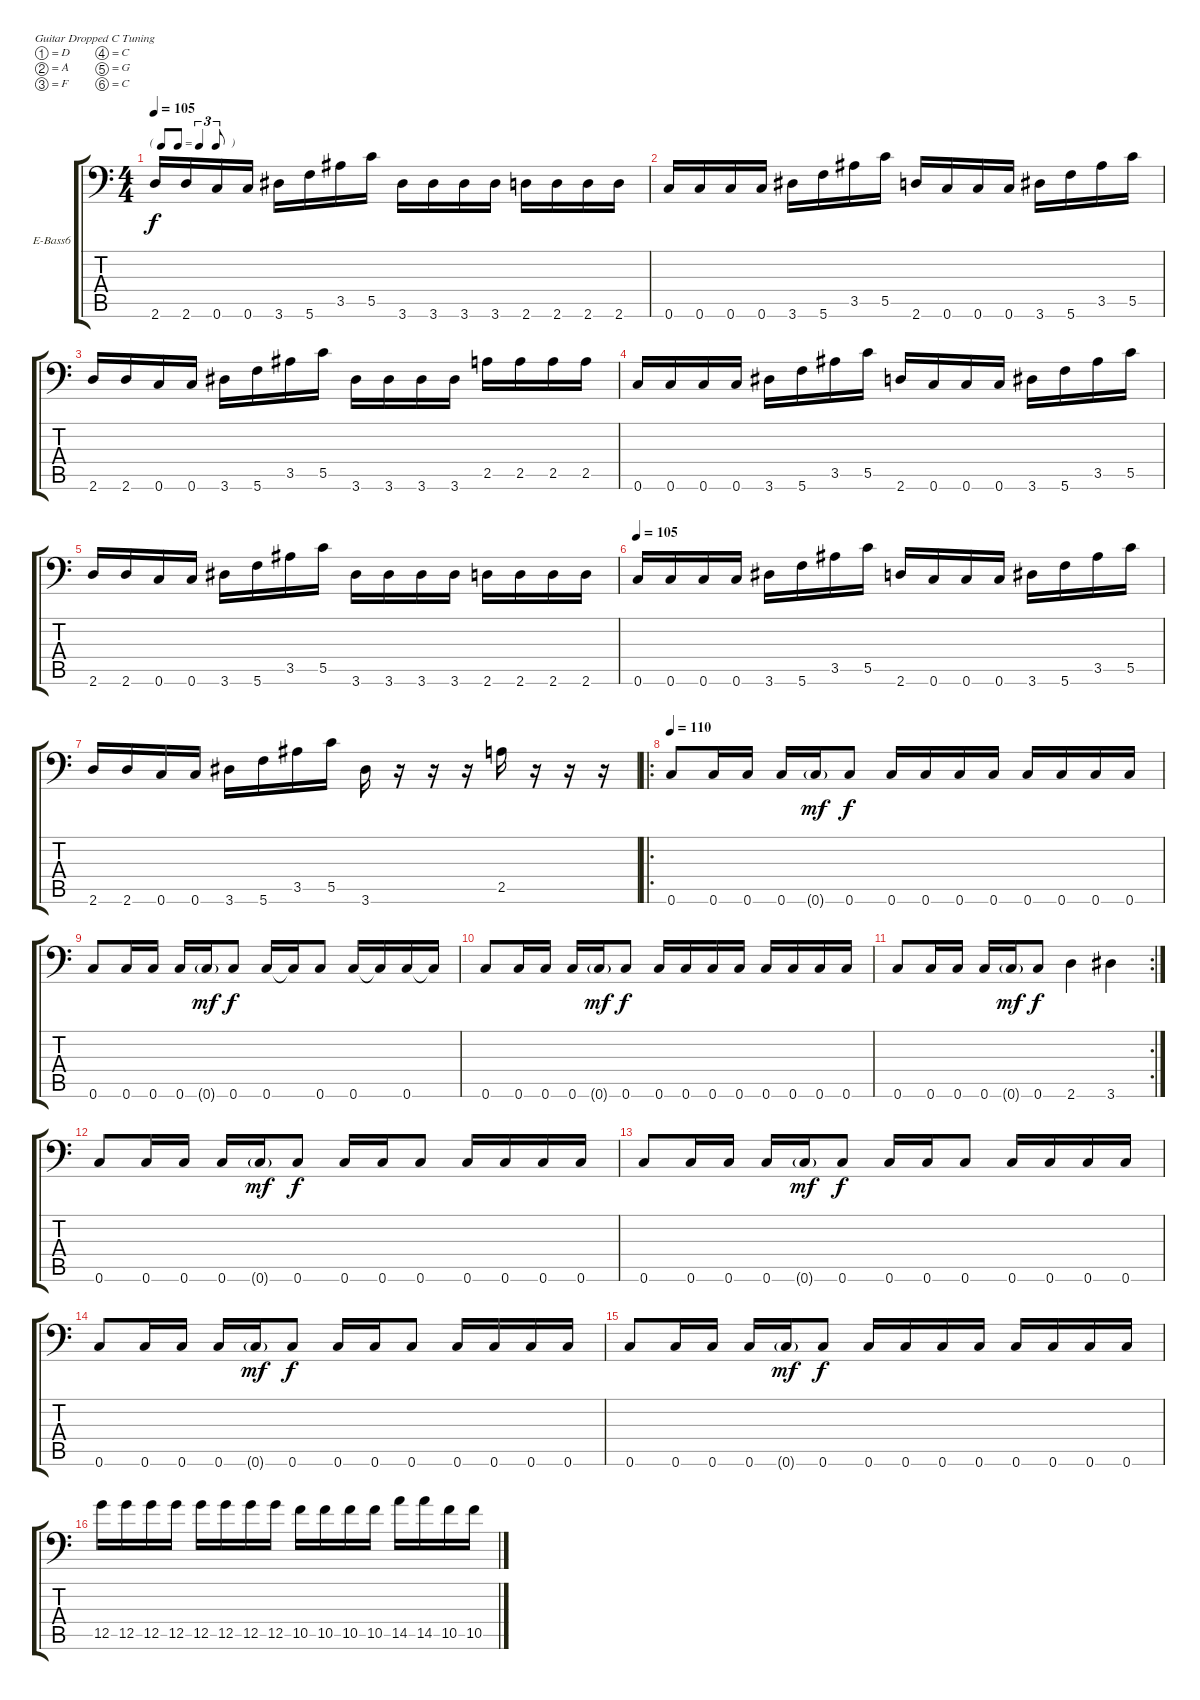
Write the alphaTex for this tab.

\bracketExtendMode groupsimilarinstruments
\firstSystemTrackNameOrientation horizontal
\otherSystemsTrackNameOrientation horizontal
\track ("Track 3" "E-Bass6") {instrument electricbasspick}
\staff {score tabs}
\tuning (D4 A3 F3 C3 G2 C2)
\ts (4 4)
\tf triplet8th
\tempo 105
\clef f4
\ks c
2.6.16{dy f} 2.6.16 0.6.16 0.6.16 3.6.16 5.6.16 3.5.16 5.5.16 3.6.16 3.6.16 3.6.16 3.6.16 2.6.16 2.6.16 2.6.16 2.6.16 |
0.6.16 0.6.16 0.6.16 0.6.16 3.6.16 5.6.16 3.5.16 5.5.16 2.6.16 0.6.16 0.6.16 0.6.16 3.6.16 5.6.16 3.5.16 5.5.16 |
2.6.16 2.6.16 0.6.16 0.6.16 3.6.16 5.6.16 3.5.16 5.5.16 3.6.16 3.6.16 3.6.16 3.6.16 2.5.16 2.5.16 2.5.16 2.5.16 |
0.6.16 0.6.16 0.6.16 0.6.16 3.6.16 5.6.16 3.5.16 5.5.16 2.6.16 0.6.16 0.6.16 0.6.16 3.6.16 5.6.16 3.5.16 5.5.16 |
2.6.16 2.6.16 0.6.16 0.6.16 3.6.16 5.6.16 3.5.16 5.5.16 3.6.16 3.6.16 3.6.16 3.6.16 2.6.16 2.6.16 2.6.16 2.6.16 |
\tempo 105
0.6.16 0.6.16 0.6.16 0.6.16 3.6.16 5.6.16 3.5.16 5.5.16 2.6.16 0.6.16 0.6.16 0.6.16 3.6.16 5.6.16 3.5.16 5.5.16 |
2.6.16 2.6.16 0.6.16 0.6.16 3.6.16 5.6.16 3.5.16 5.5.16 3.6.16 r.16 r.16 r.16 2.5.16 r.16 r.16 r.16 |
\ro
\tempo 110
0.6.8 0.6.16 0.6.16 0.6.16 0.6{g}.16{dy mf} 0.6.8{dy f} 0.6.16 0.6.16 0.6.16 0.6.16 0.6.16 0.6.16 0.6.16 0.6.16 |
0.6.8 0.6.16 0.6.16 0.6.16 0.6{g}.16{dy mf} 0.6.8{dy f} 0.6.16 0.6{t}.16 0.6.8 0.6.16 0.6{t}.16 0.6.16 0.6{t}.16 |
0.6.8 0.6.16 0.6.16 0.6.16 0.6{g}.16{dy mf} 0.6.8{dy f} 0.6.16 0.6.16 0.6.16 0.6.16 0.6.16 0.6.16 0.6.16 0.6.16 |
\rc 2
0.6.8 0.6.16 0.6.16 0.6.16 0.6{g}.16{dy mf} 0.6.8{dy f} 2.6.4 3.6.4 |
0.6.8 0.6.16 0.6.16 0.6.16 0.6{g}.16{dy mf} 0.6.8{dy f} 0.6.16 0.6.16 0.6.8 0.6.16 0.6.16 0.6.16 0.6.16 |
0.6.8 0.6.16 0.6.16 0.6.16 0.6{g}.16{dy mf} 0.6.8{dy f} 0.6.16 0.6.16 0.6.8 0.6.16 0.6.16 0.6.16 0.6.16 |
0.6.8 0.6.16 0.6.16 0.6.16 0.6{g}.16{dy mf} 0.6.8{dy f} 0.6.16 0.6.16 0.6.8 0.6.16 0.6.16 0.6.16 0.6.16 |
0.6.8 0.6.16 0.6.16 0.6.16 0.6{g}.16{dy mf} 0.6.8{dy f} 0.6.16 0.6.16 0.6.16 0.6.16 0.6.16 0.6.16 0.6.16 0.6.16 |
12.5.16 12.5.16 12.5.16 12.5.16 12.5.16 12.5.16 12.5.16 12.5.16 10.5.16 10.5.16 10.5.16 10.5.16 14.5.16 14.5.16 10.5.16 10.5.16
